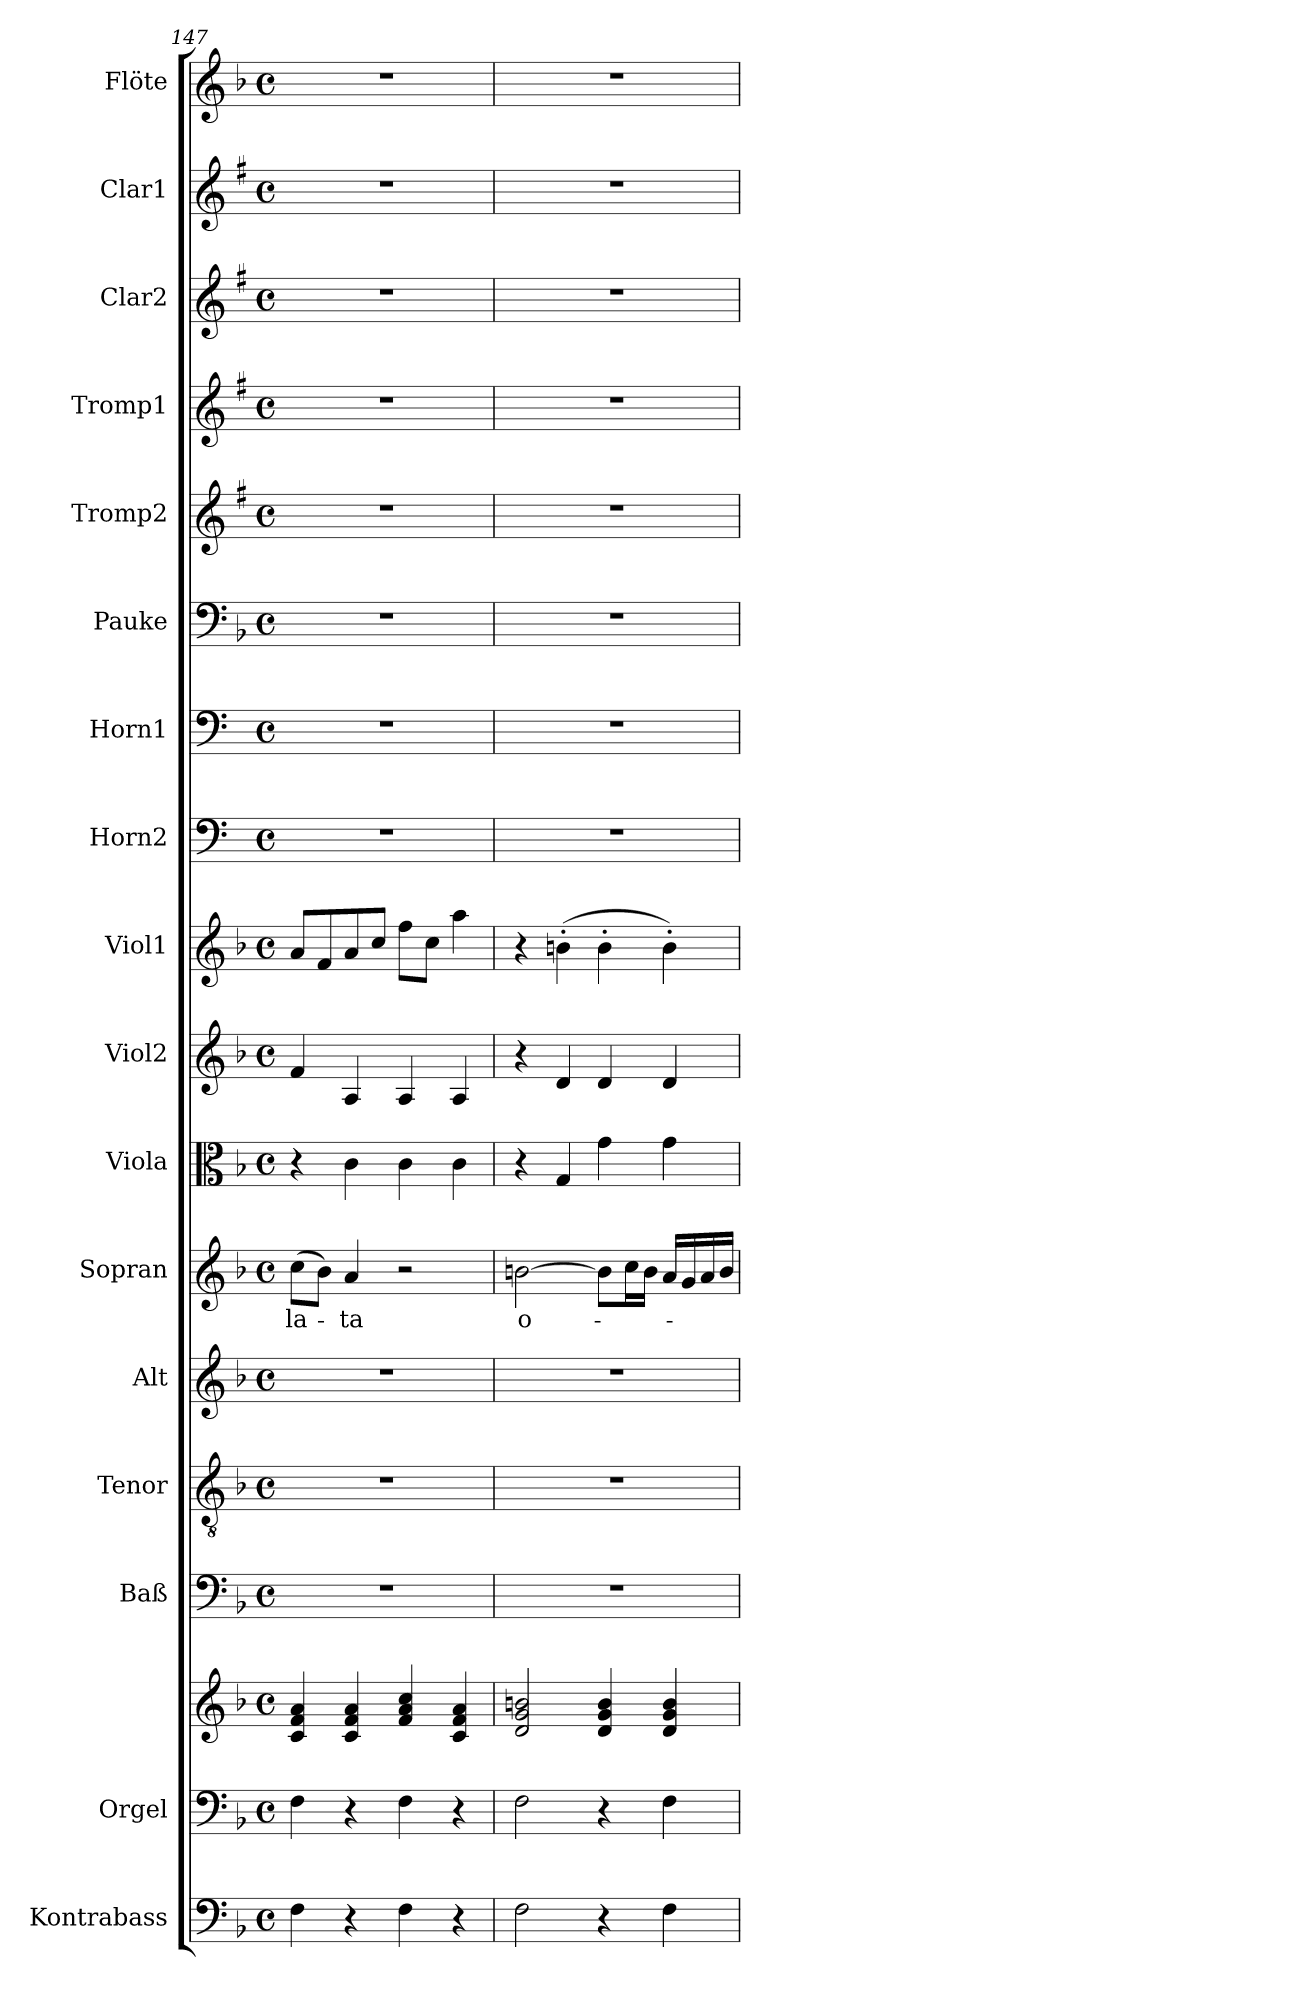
**kern	**kern	**kern	**kern	**kern	**kern	**kern	**text	**kern	**kern	**kern	**kern	**kern	**kern	**kern	**kern	**kern	**kern	**kern
*part17	*part16	*part16	*part15	*part14	*part13	*part12	*part12	*part11	*part10	*part9	*part8	*part7	*part6	*part5	*part4	*part3	*part2	*part1
*staff18	*staff17	*staff16	*staff15	*staff14	*staff13	*staff12	*staff12	*staff11	*staff10	*staff9	*staff8	*staff7	*staff6	*staff5	*staff4	*staff3	*staff2	*staff1
*I"Kontrabass	*I"Orgel	*	*I"Baß	*I"Tenor	*I"Alt	*I"Sopran	*	*I"Viola	*I"Viol2	*I"Viol1	*I"Horn2	*I"Horn1	*I"Pauke	*I"Tromp2	*I"Tromp1	*I"Clar2	*I"Clar1	*I"Flöte
*I'Kb	*	*	*I'B	*I'T	*I'A	*I'S	*	*I'Vla	*I'Vl2	*I'Vl1	*I'Hr2	*I'Hr1	*I'Pk	*I'Tr2	*I'Tr1	*I'Cl2	*I'Cl1	*I'Fl
*clefF4	*clefF4	*clefG2	*clefF4	*clefGv2	*clefG2	*clefG2	*	*clefC3	*clefG2	*clefG2	*clefF4	*clefF4	*clefF4	*clefG2	*clefG2	*clefG2	*clefG2	*clefG2
*ITrd7c12	*	*	*	*	*	*	*	*	*	*	*ITrd4c7	*ITrd4c7	*	*ITrd1c2	*ITrd1c2	*ITrd1c2	*ITrd1c2	*
*k[b-]	*k[b-]	*k[b-]	*k[b-]	*k[b-]	*k[b-]	*k[b-]	*	*k[b-]	*k[b-]	*k[b-]	*k[b-]	*k[b-]	*k[b-]	*k[b-]	*k[b-]	*k[b-]	*k[b-]	*k[b-]
*F:	*F:	*F:	*F:	*F:	*F:	*F:	*	*F:	*F:	*F:	*F:	*F:	*F:	*F:	*F:	*F:	*F:	*F:
*M4/4	*M4/4	*M4/4	*M4/4	*M4/4	*M4/4	*M4/4	*	*M4/4	*M4/4	*M4/4	*M4/4	*M4/4	*M4/4	*M4/4	*M4/4	*M4/4	*M4/4	*M4/4
*met(c)	*met(c)	*met(c)	*met(c)	*met(c)	*met(c)	*met(c)	*	*met(c)	*met(c)	*met(c)	*met(c)	*met(c)	*met(c)	*met(c)	*met(c)	*met(c)	*met(c)	*met(c)
=147	=147	=147	=147	=147	=147	=147	=147	=147	=147	=147	=147	=147	=147	=147	=147	=147	=147	=147
!	!	!	!	!	!	!	!LO:LY:b	!	!	!	!	!	!	!	!	!	!	!
4FF\	4F\	4c/ 4f/ 4a/	1r	1r	1r	(>8cc\L	-la-	4r	4f/	8a/L	1r	1r	1r	1r	1r	1r	1r	1r
.	.	.	.	.	.	8b-\J)	.	.	.	8f/	.	.	.	.	.	.	.	.
!	!	!	!	!	!	!	!LO:LY:b	!	!	!	!	!	!	!	!	!	!	!
4r	4r	4c/ 4f/ 4a/	.	.	.	4a/	-ta	4c\	4A/	8a/	.	.	.	.	.	.	.	.
.	.	.	.	.	.	.	.	.	.	8cc/J	.	.	.	.	.	.	.	.
4FF\	4F\	4f/ 4a/ 4cc/	.	.	.	2r	.	4c\	4A/	8ff\L	.	.	.	.	.	.	.	.
.	.	.	.	.	.	.	.	.	.	8cc\J	.	.	.	.	.	.	.	.
4r	4r	4c/ 4f/ 4a/	.	.	.	.	.	4c\	4A/	4aa\	.	.	.	.	.	.	.	.
=148	=148	=148	=148	=148	=148	=148	=148	=148	=148	=148	=148	=148	=148	=148	=148	=148	=148	=148
!	!	!	!	!	!	!	!LO:LY:b	!	!	!	!	!	!	!	!	!	!	!
2FF\	2F\	2d/ 2g/ 2bn/	1r	1r	1r	[2bn\	o-	4r	4r	4r	1r	1r	1r	1r	1r	1r	1r	1r
.	.	.	.	.	.	.	.	4G/	4d/	(>4bn'>\	.	.	.	.	.	.	.	.
4r	4r	4d/ 4g/ 4b/	.	.	.	8b\L]	.	4g\	4d/	4b'>\	.	.	.	.	.	.	.	.
.	.	.	.	.	.	16cc\L	.	.	.	.	.	.	.	.	.	.	.	.
.	.	.	.	.	.	16b\JJ	.	.	.	.	.	.	.	.	.	.	.	.
4FF\	4F\	4d/ 4g/ 4b/	.	.	.	16a/LL	.	4g\	4d/	4b'>\)	.	.	.	.	.	.	.	.
.	.	.	.	.	.	16g/	.	.	.	.	.	.	.	.	.	.	.	.
.	.	.	.	.	.	16a/	.	.	.	.	.	.	.	.	.	.	.	.
.	.	.	.	.	.	16b/JJ	.	.	.	.	.	.	.	.	.	.	.	.
=	=	=	=	=	=	=	=	=	=	=	=	=	=	=	=	=	=	=
*-	*-	*-	*-	*-	*-	*-	*-	*-	*-	*-	*-	*-	*-	*-	*-	*-	*-	*-
